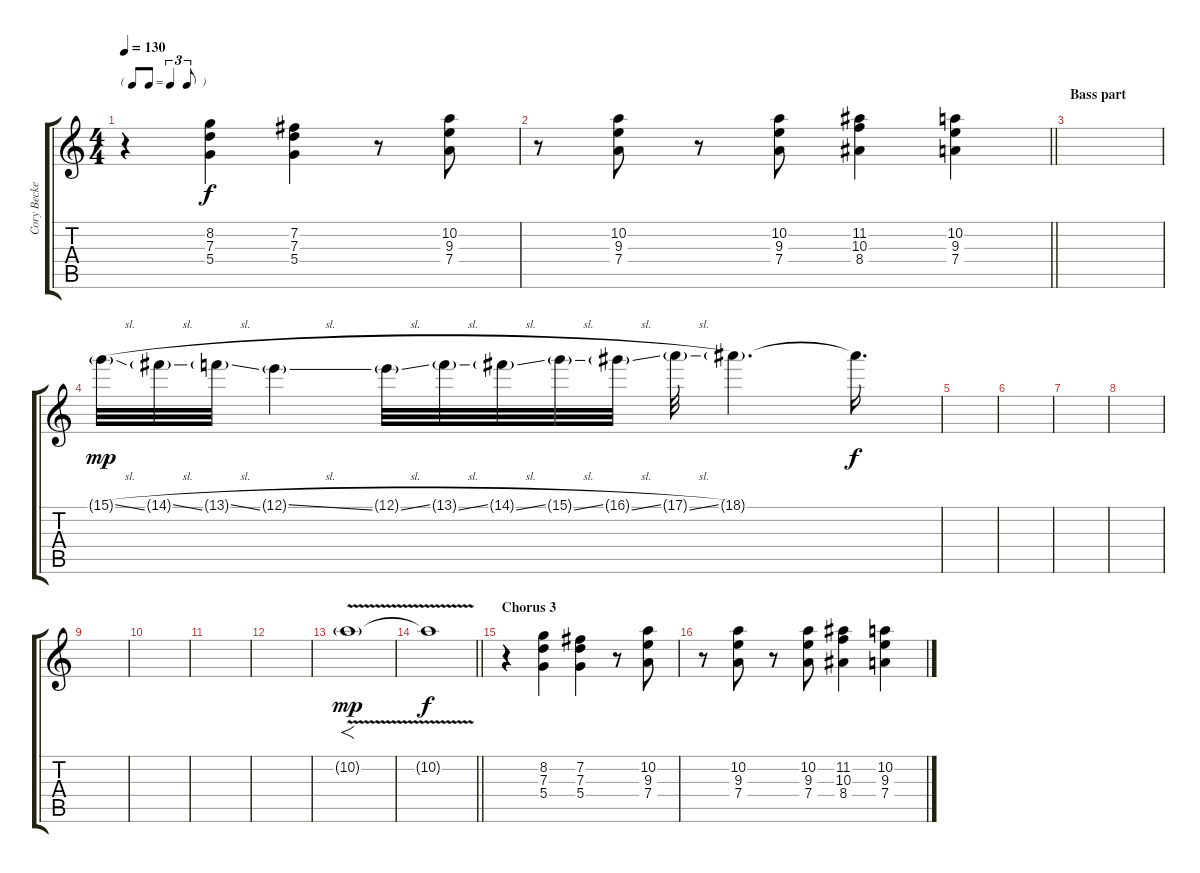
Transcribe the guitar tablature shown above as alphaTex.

\track ("Cory Becker" "Cory Becke") {instrument overdrivenguitar}
\staff {score tabs}
\tuning (E4 B3 G3 D3 A2 E2) {hide}
\ts (4 4)
\tf triplet8th
\tempo 130
\clef g2
\ks c
r.4{dy f} (8.2 7.3 5.4).4 (7.2 7.3 5.4).4 r.8 (10.2 9.3 7.4).8 |
\barLineRight lightlight
r.8 (10.2 9.3 7.4).8 r.8 (10.2 9.3 7.4).8 (11.2 10.3 8.4).4 (10.2 9.3 7.4).4 |
\section ("" "Bass part")
|
15.1{sl g}.32{dy mp volume 13} 14.1{sl g}.32 13.1{sl g}.32 12.1{sl g}.4 12.1{sl g}.32 13.1{sl g}.32 14.1{sl g}.32 15.1{sl g}.32 16.1{sl g}.32 17.1{sl g}.32 18.1{g}.4{d} 18.1{t}.16{d dy f} |
|
|
|
|
|
|
|
|
10.2{v g}.1{f dy mp} |
\barLineRight lightlight
10.2{v t}.1{dy f} |
\section ("" "Chorus 3")
r.4 (8.2 7.3 5.4).4 (7.2 7.3 5.4).4 r.8 (10.2 9.3 7.4).8 |
r.8 (10.2 9.3 7.4).8 r.8 (10.2 9.3 7.4).8 (11.2 10.3 8.4).4 (10.2 9.3 7.4).4
